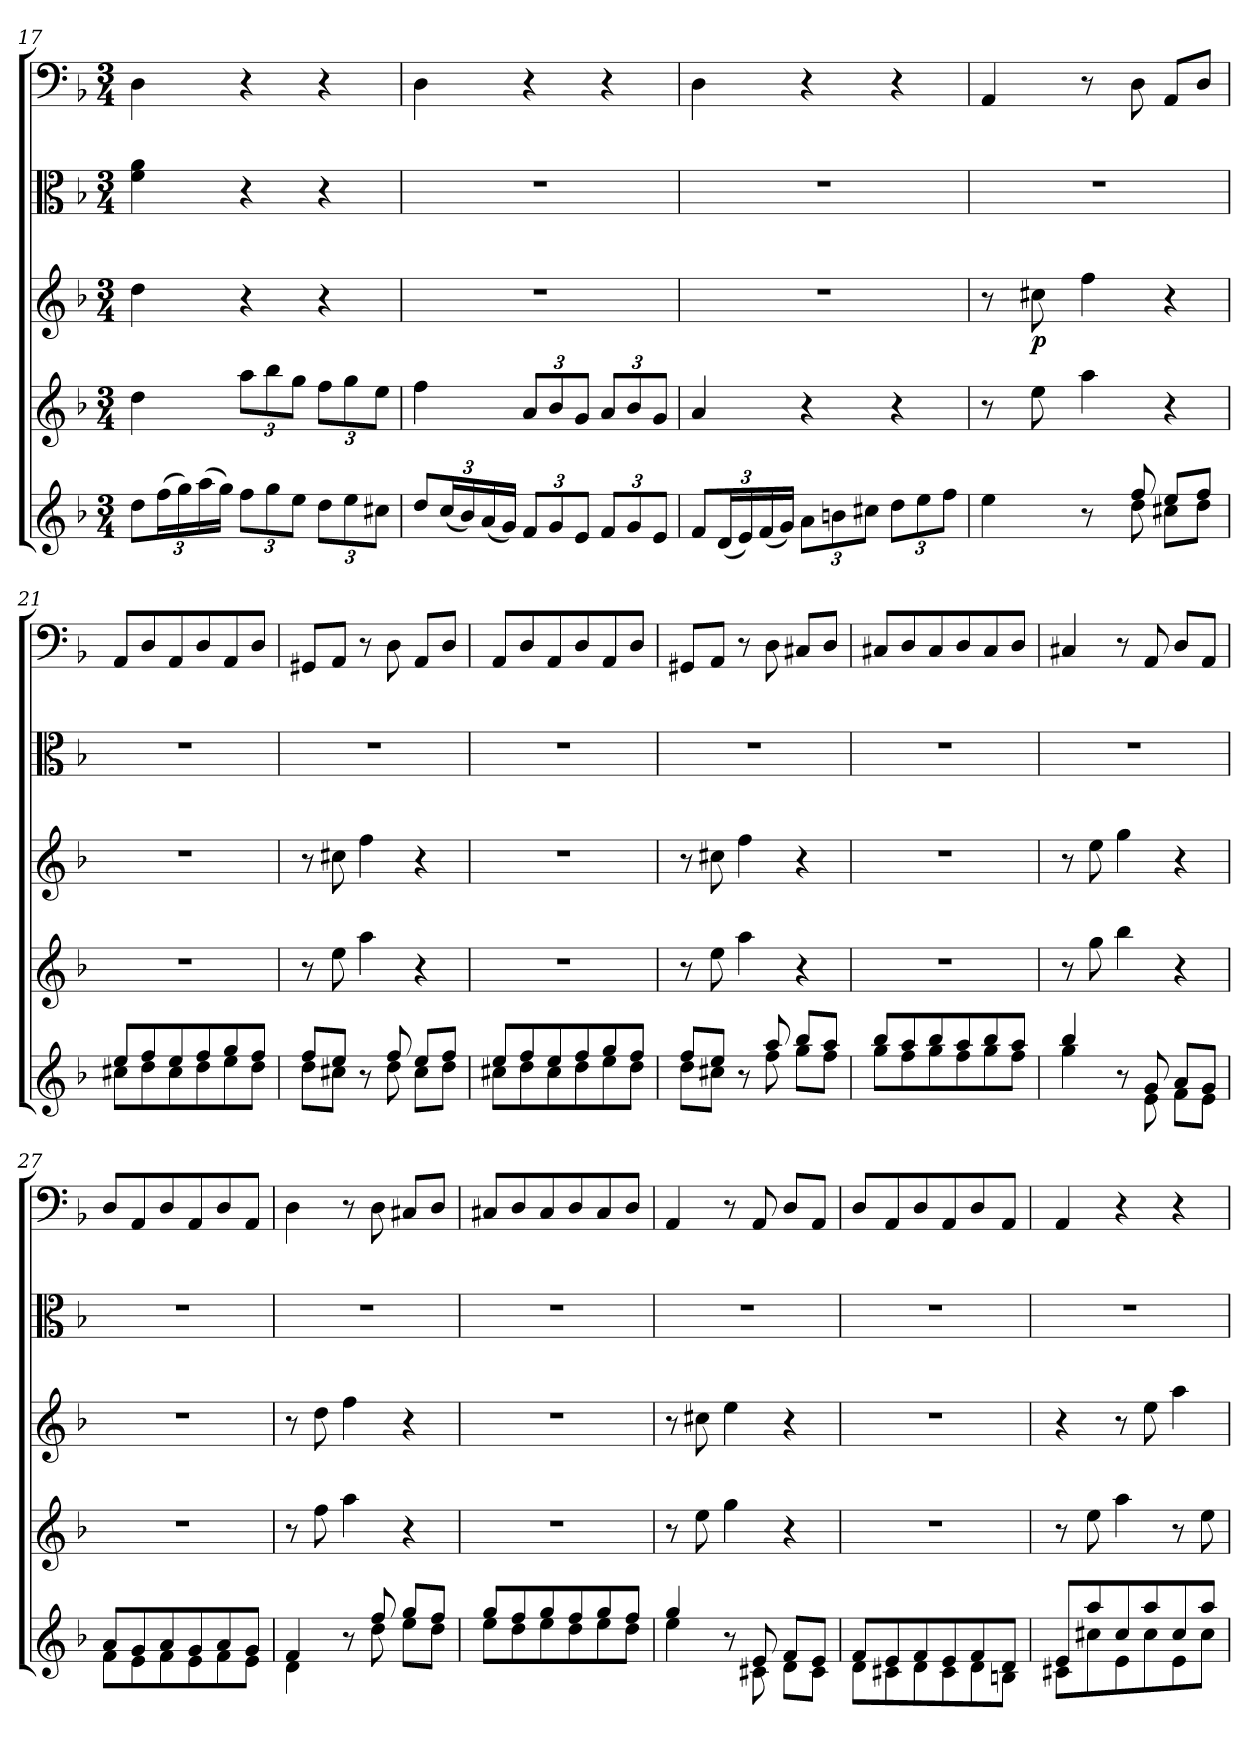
**kern	**kern	**kern	**dynam	**kern	**kern
*part5	*part4	*part3	*part3	*part2	*part1
*staff5	*staff4	*staff3	*staff3	*staff2	*staff1
*clefG2	*clefG2	*clefG2	*	*clefC3	*clefF4
*k[b-]	*k[b-]	*k[b-]	*	*k[b-]	*k[b-]
*d:	*d:	*d:	*	*d:	*d:
*M3/4	*M3/4	*M3/4	*	*M3/4	*M3/4
=17	=17	=17	=17	=17	=17
12dd\L	4dd\	4dd\	.	4f\ 4a\	4D\
(24ff\L	.	.	.	.	.
24gg\)	.	.	.	.	.
(24aa\	.	.	.	.	.
24gg\JJ)	.	.	.	.	.
12ff\L	12aa\L	4r	.	4r	4r
12gg\	12bb-\	.	.	.	.
12ee\J	12gg\J	.	.	.	.
12dd\L	12ff\L	4r	.	4r	4r
12ee\	12gg\	.	.	.	.
12cc#X\J	12ee\J	.	.	.	.
=18	=18	=18	=18	=18	=18
12dd/L	4ff\	2.r	.	2.r	4D\
(24cc/L	.	.	.	.	.
24b-/)	.	.	.	.	.
(24a/	.	.	.	.	.
24g/JJ)	.	.	.	.	.
12f/L	12a/L	.	.	.	4r
12g/	12b-/	.	.	.	.
12e/J	12g/J	.	.	.	.
12f/L	12a/L	.	.	.	4r
12g/	12b-/	.	.	.	.
12e/J	12g/J	.	.	.	.
=19	=19	=19	=19	=19	=19
12f/L	4a/	2.r	.	2.r	4D\
(24d/L	.	.	.	.	.
24e/)	.	.	.	.	.
(24f/	.	.	.	.	.
24g/JJ)	.	.	.	.	.
12a\L	4r	.	.	.	4r
12bn\	.	.	.	.	.
12cc#X\J	.	.	.	.	.
12dd\L	4r	.	.	.	4r
12ee\	.	.	.	.	.
12ff\J	.	.	.	.	.
=20	=20	=20	=20	=20	=20
*^	*	*	*	*	*
4ee\	24ryy	8r	8r	.	2.r	4AA/
.	24ryy	.	.	.	.	.
.	24ryy	.	.	.	.	.
.	24ryy	8ee\	8cc#X\	p	.	.
.	24ryy	.	.	.	.	.
.	24ryy	.	.	.	.	.
8r	24ryy	4aa\	4ff\	.	.	8r
.	24ryy	.	.	.	.	.
.	24ryy	.	.	.	.	.
8ff/	8dd\	.	.	.	.	8D\
8ee/L	8cc#X\L	4r	4r	.	.	8AA/L
8ff/J	8dd\J	.	.	.	.	8D/J
=21	=21	=21	=21	=21	=21	=21
8ee/L	8cc#X\L	2.r	2.r	.	2.r	8AA/L
8ff/	8dd\	.	.	.	.	8D/
8ee/	8cc#\	.	.	.	.	8AA/
8ff/	8dd\	.	.	.	.	8D/
8gg/	8ee\	.	.	.	.	8AA/
8ff/J	8dd\J	.	.	.	.	8D/J
=22	=22	=22	=22	=22	=22	=22
8ff/L	8dd\L	8r	8r	.	2.r	8GG#X/L
8ee/J	8cc#X\J	8ee\	8cc#X\	.	.	8AA/J
8r	8ryy	4aa\	4ff\	.	.	8r
8ff/	8dd\	.	.	.	.	8D\
8ee/L	8cc#\L	4r	4r	.	.	8AA/L
8ff/J	8dd\J	.	.	.	.	8D/J
=23	=23	=23	=23	=23	=23	=23
8ee/L	8cc#X\L	2.r	2.r	.	2.r	8AA/L
8ff/	8dd\	.	.	.	.	8D/
8ee/	8cc#\	.	.	.	.	8AA/
8ff/	8dd\	.	.	.	.	8D/
8gg/	8ee\	.	.	.	.	8AA/
8ff/J	8dd\J	.	.	.	.	8D/J
=24	=24	=24	=24	=24	=24	=24
8ff/L	8dd\L	8r	8r	.	2.r	8GG#X/L
8ee/J	8cc#X\J	8ee\	8cc#X\	.	.	8AA/J
8r	8ryy	4aa\	4ff\	.	.	8r
8aa/	8ff\	.	.	.	.	8D\
8bb-/L	8gg\L	4r	4r	.	.	8C#X/L
8aa/J	8ff\J	.	.	.	.	8D/J
=25	=25	=25	=25	=25	=25	=25
8bb-/L	8gg\L	2.r	2.r	.	2.r	8C#X/L
8aa/	8ff\	.	.	.	.	8D/
8bb-/	8gg\	.	.	.	.	8C#/
8aa/	8ff\	.	.	.	.	8D/
8bb-/	8gg\	.	.	.	.	8C#/
8aa/J	8ff\J	.	.	.	.	8D/J
=26	=26	=26	=26	=26	=26	=26
4bb-/	4gg\	8r	8r	.	2.r	4C#X/
.	.	8gg\	8ee\	.	.	.
8r	8ryy	4bb-\	4gg\	.	.	8r
8g/	8e\	.	.	.	.	8AA/
8a/L	8f\L	4r	4r	.	.	8D/L
8g/J	8e\J	.	.	.	.	8AA/J
=27	=27	=27	=27	=27	=27	=27
8a/L	8f\L	2.r	2.r	.	2.r	8D/L
8g/	8e\	.	.	.	.	8AA/
8a/	8f\	.	.	.	.	8D/
8g/	8e\	.	.	.	.	8AA/
8a/	8f\	.	.	.	.	8D/
8g/J	8e\J	.	.	.	.	8AA/J
=28	=28	=28	=28	=28	=28	=28
4f/	4d\	8r	8r	.	2.r	4D\
.	.	8ff\	8dd\	.	.	.
8r	8ryy	4aa\	4ff\	.	.	8r
8ff/	8dd\	.	.	.	.	8D\
8gg/L	8ee\L	4r	4r	.	.	8C#X/L
8ff/J	8dd\J	.	.	.	.	8D/J
=29	=29	=29	=29	=29	=29	=29
8gg/L	8ee\L	2.r	2.r	.	2.r	8C#X/L
8ff/	8dd\	.	.	.	.	8D/
8gg/	8ee\	.	.	.	.	8C#/
8ff/	8dd\	.	.	.	.	8D/
8gg/	8ee\	.	.	.	.	8C#/
8ff/J	8dd\J	.	.	.	.	8D/J
=30	=30	=30	=30	=30	=30	=30
4gg/	4ee\	8r	8r	.	2.r	4AA/
.	.	8ee\	8cc#X\	.	.	.
8r	8ryy	4gg\	4ee\	.	.	8r
8e/	8c#X\	.	.	.	.	8AA/
8f/L	8d\L	4r	4r	.	.	8D/L
8e/J	8c#\J	.	.	.	.	8AA/J
=31	=31	=31	=31	=31	=31	=31
8f/L	8d\L	2.r	2.r	.	2.r	8D/L
8e/	8c#X\	.	.	.	.	8AA/
8f/	8d\	.	.	.	.	8D/
8e/	8c#\	.	.	.	.	8AA/
8f/	8d\	.	.	.	.	8D/
8d/J	8Bn\J	.	.	.	.	8AA/J
=32	=32	=32	=32	=32	=32	=32
8e/L	8c#X\L	8r	4r	.	2.r	4AA/
8aa/	8cc#X\	8ee\	.	.	.	.
8cc#/	8e\	4aa\	8r	.	.	4r
8aa/	8cc#\	.	8ee\	.	.	.
8cc#/	8e\	8r	4aa\	.	.	4r
8aa/J	8cc#\J	8ee\	.	.	.	.
*v	*v	*	*	*	*	*
=	=	=	=	=	=
*-	*-	*-	*-	*-	*-
